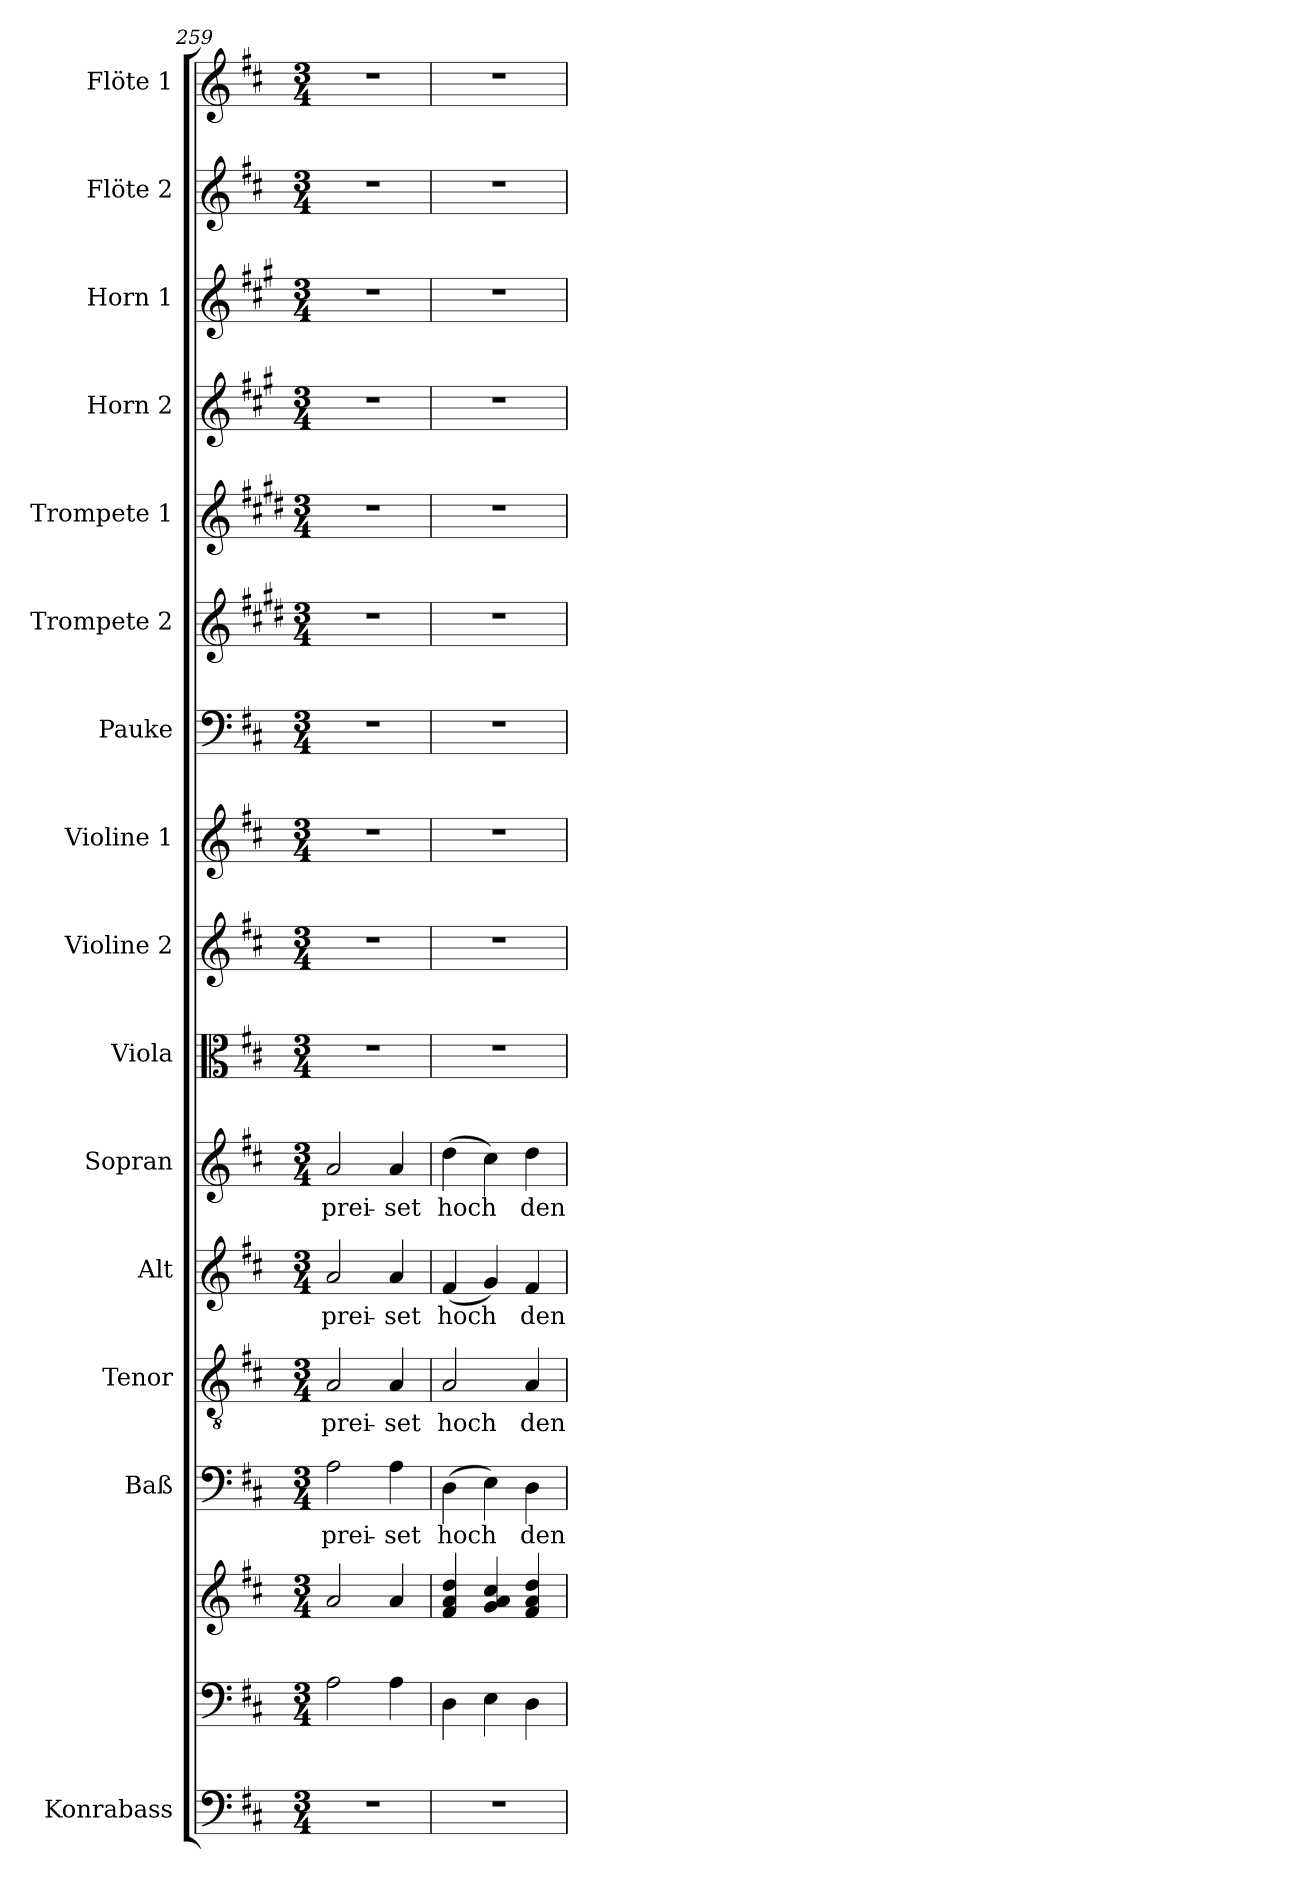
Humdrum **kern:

**kern	**kern	**kern	**kern	**text	**kern	**text	**kern	**text	**kern	**text	**kern	**kern	**kern	**kern	**kern	**kern	**kern	**kern	**kern	**kern
*part16	*part15	*part15	*part14	*part14	*part13	*part13	*part12	*part12	*part11	*part11	*part10	*part9	*part8	*part7	*part6	*part5	*part4	*part3	*part2	*part1
*staff17	*staff16	*staff15	*staff14	*staff14	*staff13	*staff13	*staff12	*staff12	*staff11	*staff11	*staff10	*staff9	*staff8	*staff7	*staff6	*staff5	*staff4	*staff3	*staff2	*staff1
*I"Konrabass	*	*	*I"Baß	*	*I"Tenor	*	*I"Alt	*	*I"Sopran	*	*I"Viola	*I"Violine 2	*I"Violine 1	*I"Pauke	*I"Trompete 2	*I"Trompete 1	*I"Horn 2	*I"Horn 1	*I"Flöte 2	*I"Flöte 1
*I'Kb.	*	*	*I'Baß	*	*I'Ten	*	*I'Alt	*	*I'Sop	*	*I'Vla.	*I'Vln. 2	*I'Vln. 1	*I'Pk.	*I'Trp. 2	*I'Trp. 1	*I'Hrn. 2	*I'Hrn. 1	*I'Fl. 2	*I'Fl. 1
*clefF4	*clefF4	*clefG2	*clefF4	*	*clefGv2	*	*clefG2	*	*clefG2	*	*clefC3	*clefG2	*clefG2	*clefF4	*clefG2	*clefG2	*clefG2	*clefG2	*clefG2	*clefG2
*ITrd7c12	*	*	*	*	*	*	*	*	*	*	*	*	*	*	*ITrd1c2	*ITrd1c2	*ITrd4c7	*ITrd4c7	*	*
*k[f#c#]	*k[f#c#]	*k[f#c#]	*k[f#c#]	*	*k[f#c#]	*	*k[f#c#]	*	*k[f#c#]	*	*k[f#c#]	*k[f#c#]	*k[f#c#]	*k[f#c#]	*k[f#c#]	*k[f#c#]	*k[f#c#]	*k[f#c#]	*k[f#c#]	*k[f#c#]
*D:	*D:	*D:	*D:	*	*D:	*	*D:	*	*D:	*	*D:	*D:	*D:	*D:	*D:	*D:	*D:	*D:	*D:	*D:
*M3/4	*M3/4	*M3/4	*M3/4	*	*M3/4	*	*M3/4	*	*M3/4	*	*M3/4	*M3/4	*M3/4	*M3/4	*M3/4	*M3/4	*M3/4	*M3/4	*M3/4	*M3/4
=259	=259	=259	=259	=259	=259	=259	=259	=259	=259	=259	=259	=259	=259	=259	=259	=259	=259	=259	=259	=259
!	!	!	!	!LO:LY:b	!	!LO:LY:b	!	!LO:LY:b	!	!LO:LY:b	!	!	!	!	!	!	!	!	!	!
2.r	2A\	2a/	2A\	prei-	2A/	prei-	2a/	prei-	2a/	prei-	2.r	2.r	2.r	2.r	2.r	2.r	2.r	2.r	2.r	2.r
!	!	!	!	!LO:LY:b	!	!LO:LY:b	!	!LO:LY:b	!	!LO:LY:b	!	!	!	!	!	!	!	!	!	!
.	4A\	4a/	4A\	-set	4A/	-set	4a/	-set	4a/	-set	.	.	.	.	.	.	.	.	.	.
=260	=260	=260	=260	=260	=260	=260	=260	=260	=260	=260	=260	=260	=260	=260	=260	=260	=260	=260	=260	=260
!	!	!	!	!LO:LY:b	!	!LO:LY:b	!	!LO:LY:b	!	!LO:LY:b	!	!	!	!	!	!	!	!	!	!
2.r	4D\	4f#/ 4a/ 4dd/	(>4D\	hoch	2A/	hoch	(<4f#/	hoch	(>4dd\	hoch	2.r	2.r	2.r	2.r	2.r	2.r	2.r	2.r	2.r	2.r
.	4E\	4g/ 4a/ 4cc#/	4E\)	.	.	.	4g/)	.	4cc#\)	.	.	.	.	.	.	.	.	.	.	.
!	!	!	!	!LO:LY:b	!	!LO:LY:b	!	!LO:LY:b	!	!LO:LY:b	!	!	!	!	!	!	!	!	!	!
.	4D\	4f#/ 4a/ 4dd/	4D\	den	4A/	den	4f#/	den	4dd\	den	.	.	.	.	.	.	.	.	.	.
=	=	=	=	=	=	=	=	=	=	=	=	=	=	=	=	=	=	=	=	=
*-	*-	*-	*-	*-	*-	*-	*-	*-	*-	*-	*-	*-	*-	*-	*-	*-	*-	*-	*-	*-
